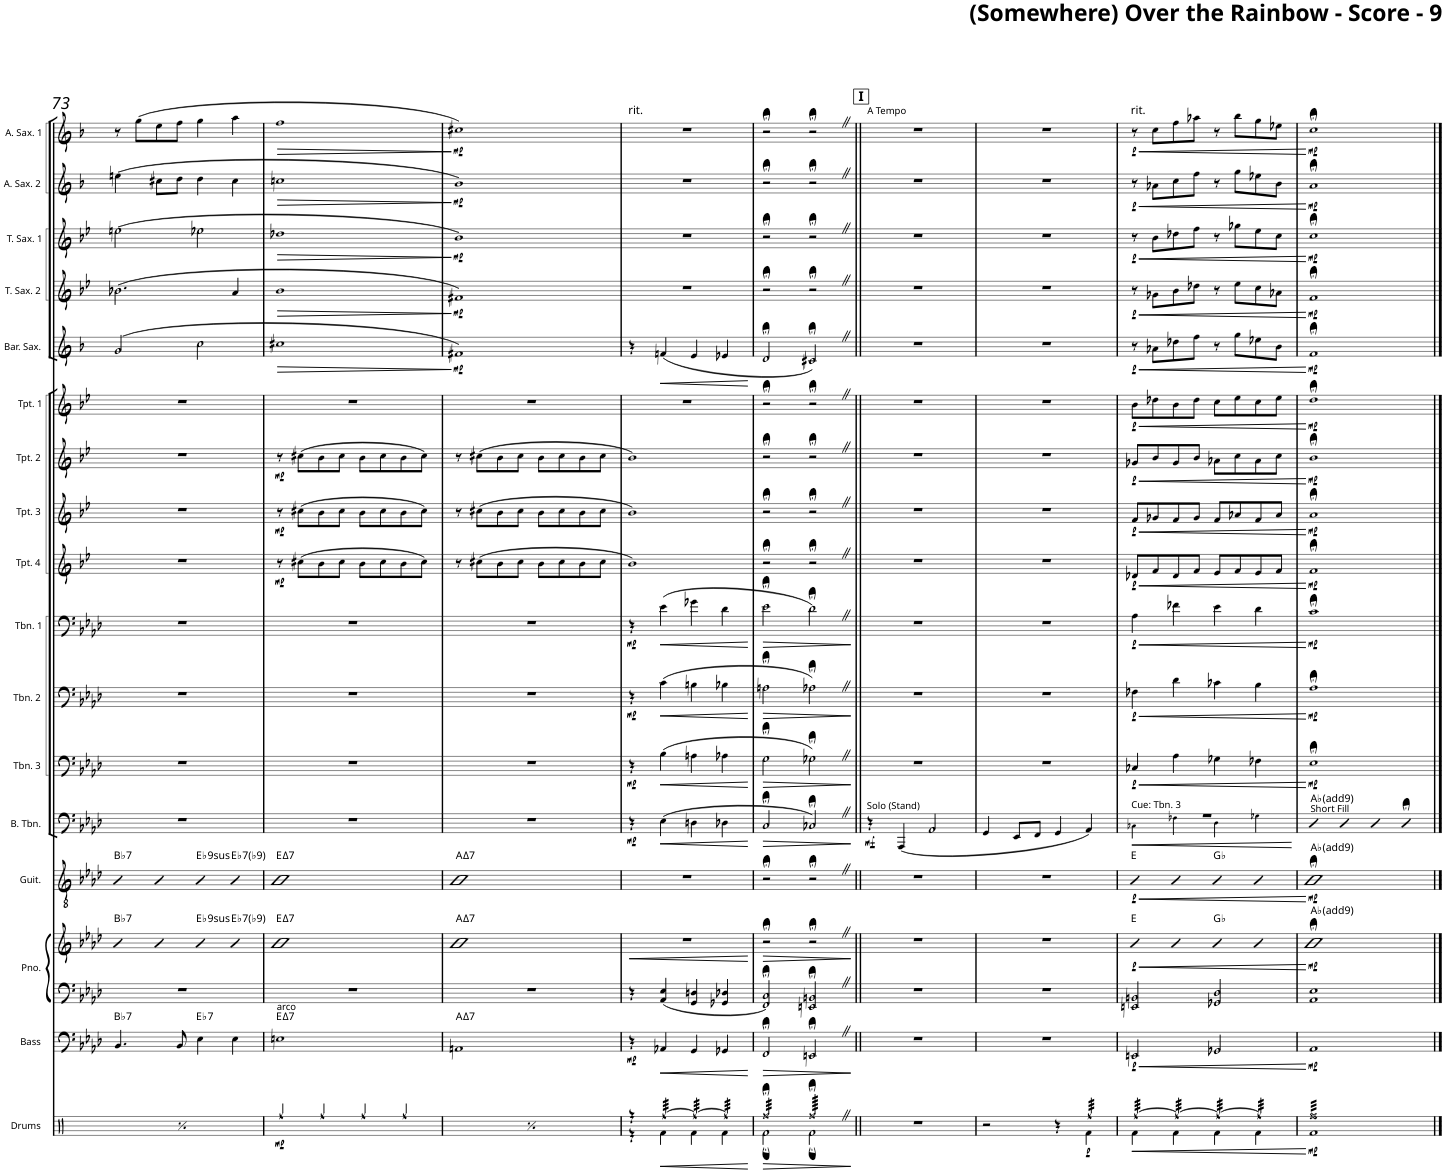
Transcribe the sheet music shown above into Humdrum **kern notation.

**kern	**dynam	**kern	**dynam	**kern	**dynam	**kern	**dynam	**kern	**dynam	**kern	**dynam	**harte	**kern	**kern	**dynam	**harte	**kern	**dynam	**harte	**kern	**dynam	**harte	**kern	**dynam	**kern	**dynam	**kern	**dynam	**kern	**dynam	**kern	**dynam	**kern	**dynam	**kern	**dynam	**kern	**dynam	**kern	**dynam	**kern	**dynam	**kern	**dynam	**kern	**dynam	**kern	**dynam	**kern	**dynam	**kern	**dynam	**kern	**dynam	**kern	**dynam
*part26	*part26	*part25	*part25	*part24	*part24	*part23	*part23	*part22	*part22	*part21	*part21	*part21	*part20	*part20	*part20	*part20	*part19	*part19	*part19	*part18	*part18	*part18	*part17	*part17	*part16	*part16	*part15	*part15	*part14	*part14	*part13	*part13	*part12	*part12	*part11	*part11	*part10	*part10	*part9	*part9	*part8	*part8	*part7	*part7	*part6	*part6	*part5	*part5	*part4	*part4	*part3	*part3	*part2	*part2	*part1	*part1
*staff27	*staff27	*staff26	*staff26	*staff25	*staff25	*staff24	*staff24	*staff23	*staff23	*staff22	*staff22	*	*staff21	*staff20	*staff20/21	*	*staff19	*staff19	*	*staff18	*staff18	*	*staff17	*staff17	*staff16	*staff16	*staff15	*staff15	*staff14	*staff14	*staff13	*staff13	*staff12	*staff12	*staff11	*staff11	*staff10	*staff10	*staff9	*staff9	*staff8	*staff8	*staff7	*staff7	*staff6	*staff6	*staff5	*staff5	*staff4	*staff4	*staff3	*staff3	*staff2	*staff2	*staff1	*staff1
*I"Violoncello	*	*I"Viola	*	*I"Violin 2	*	*I"Violin 1	*	*I"Drums	*	*I"Bass	*	*	*I"Piano	*	*	*	*I"Guitar	*	*	*I"Bass Bone	*	*	*I"Trombone 3	*	*I"Trombone 2	*	*I"Trombone 1	*	*I"Trumpet 4	*	*I"Trumpet 3	*	*I"Trumpet 2	*	*I"Trumpet 1	*	*I"Bari Sax	*	*I"Tenor Sax 2	*	*I"Tenor Sax 1	*	*I"Alto Sax 2	*	*I"Alto Sax 1	*	*I"Bb Bass Clarinet	*	*I"Bb Clarinet	*	*I"Bb Clarinet	*	*I"Flute	*	*I"Flute	*
*I'Vc.	*	*I'Vla.	*	*I'Vln. 2	*	*I'Vln. 1	*	*I'Drums	*	*I'Bass	*	*	*I'Pno.	*	*	*	*I'Guit.	*	*	*	*	*	*I'Tbn. 3	*	*I'Tbn. 2	*	*I'Tbn. 1	*	*I'Tpt. 4	*	*I'Tpt. 3	*	*I'Tpt. 2	*	*I'Tpt. 1	*	*I'Bar. Sax.	*	*I'T. Sax. 2	*	*I'T. Sax. 1	*	*I'A. Sax. 2	*	*I'A. Sax. 1	*	*I'Bb B. Cl.	*	*I'Bb Cl.	*	*I'Bb Cl.	*	*I'Fl.	*	*I'Fl.	*
!!LO:PB:g=z
*clefF4	*	*clefC3	*	*clefG2	*	*clefG2	*	*clefX	*	*clefF4	*	*	*clefF4	*clefG2	*	*	*clefGv2	*	*	*clefF4	*	*	*clefF4	*	*clefF4	*	*clefF4	*	*clefG2	*	*clefG2	*	*clefG2	*	*clefG2	*	*clefG2	*	*clefG2	*	*clefG2	*	*clefG2	*	*clefG2	*	*clefG2	*	*clefG2	*	*clefG2	*	*clefG2	*	*clefG2	*
*	*	*	*	*	*	*	*	*	*	*Trd7c12	*	*	*	*	*	*	*	*	*	*	*	*	*	*	*	*	*	*	*Trd1c2	*	*Trd1c2	*	*Trd1c2	*	*Trd1c2	*	*Trd12c21	*	*Trd8c14	*	*Trd8c14	*	*Trd5c9	*	*Trd5c9	*	*Trd8c14	*	*Trd1c2	*	*Trd1c2	*	*	*	*	*
*k[b-e-a-d-]	*	*k[b-e-a-d-]	*	*k[b-e-a-d-]	*	*k[b-e-a-d-]	*	*k[]	*	*k[b-e-a-d-]	*	*	*k[b-e-a-d-]	*k[b-e-a-d-]	*	*	*k[b-e-a-d-]	*	*	*k[b-e-a-d-]	*	*	*k[b-e-a-d-]	*	*k[b-e-a-d-]	*	*k[b-e-a-d-]	*	*k[b-e-]	*	*k[b-e-]	*	*k[b-e-]	*	*k[b-e-]	*	*k[b-]	*	*k[b-e-]	*	*k[b-e-]	*	*k[b-]	*	*k[b-]	*	*k[b-e-]	*	*k[b-e-]	*	*k[b-e-]	*	*k[b-e-a-d-]	*	*k[b-e-a-d-]	*
*M4/4	*	*M4/4	*	*M4/4	*	*M4/4	*	*M4/4	*	*M4/4	*	*	*M4/4	*M4/4	*	*	*M4/4	*	*	*M4/4	*	*	*M4/4	*	*M4/4	*	*M4/4	*	*M4/4	*	*M4/4	*	*M4/4	*	*M4/4	*	*M4/4	*	*M4/4	*	*M4/4	*	*M4/4	*	*M4/4	*	*M4/4	*	*M4/4	*	*M4/4	*	*M4/4	*	*M4/4	*
=73	=73	=73	=73	=73	=73	=73	=73	=73	=73	=73	=73	=73	=73	=73	=73	=73	=73	=73	=73	=73	=73	=73	=73	=73	=73	=73	=73	=73	=73	=73	=73	=73	=73	=73	=73	=73	=73	=73	=73	=73	=73	=73	=73	=73	=73	=73	=73	=73	=73	=73	=73	=73	=73	=73	=73	=73
*	*	*	*	*^	*	*	*	*^	*	*	*	*	*	*	*	*	*	*	*	*	*	*	*	*	*	*	*	*	*	*	*	*	*	*	*	*	*	*	*	*	*	*	*	*	*	*	*	*	*	*	*	*	*	*	*	*
!	!	!	!	!	!	!	!	!	!	!	!	!	!	!LO:H:kt=7	!	!	!	!LO:H:kt=7	!	!	!LO:H:kt=7	!	!	!	!	!	!	!	!	!	!	!	!	!	!	!	!	!	!	!	!	!	!	!	!	!	!	!	!	!	!	!	!	!	!	!	!	!
(2BB-	.	(2.A-X	.	(4gn	2dn	.	8r	.	8Rgg/L	4.Rf\	.	4.BB-/	.	Bb:7	1r	4b-	.	Bb:7	4b-	.	Bb:7	1r	.	.	1r	.	1r	.	1r	.	1r	.	1r	.	1r	.	1r	.	(2g/	.	(2.b-X\	.	(2een\	.	(4een\	.	8r	.	(2c	.	(2.B-X	.	(2en	.	(4gn	.	8r	.
.	.	.	.	.	.	.	(8b-	.	8Rgg/	.	.	.	.	.	.	.	.	.	.	.	.	.	.	.	.	.	.	.	.	.	.	.	.	.	.	.	.	.	.	.	.	.	.	.	.	.	(8gg\L	.	.	.	.	.	.	.	.	.	(8b-	.
.	.	.	.	8en/L	.	.	8g/L	.	8Rgg/	.	.	.	.	.	.	4b-	.	.	4b-	.	.	.	.	.	.	.	.	.	.	.	.	.	.	.	.	.	.	.	.	.	.	.	.	.	8cc#X\L	.	8ee\	.	.	.	.	.	.	.	8en/L	.	8g/L	.
.	.	.	.	8f/J	.	.	8a-/J	.	8Rgg/J	8Rf\	.	8BB-/	.	.	.	.	.	.	.	.	.	.	.	.	.	.	.	.	.	.	.	.	.	.	.	.	.	.	.	.	.	.	.	.	8dd\J	.	8ff\J	.	.	.	.	.	.	.	8f/J	.	8a-/J	.
!	!	!	!	!	!	!	!	!	!	!	!	!	!	!LO:H:kt=7	!	!	!	!LO:H:kt=9sus	!	!	!LO:H:kt=9sus	!	!	!	!	!	!	!	!	!	!	!	!	!	!	!	!	!	!	!	!	!	!	!	!	!	!	!	!	!	!	!	!	!	!	!	!	!
2E-	.	.	.	4f	2d-X	.	4b-	.	8Rgg/L	4.Rf\	.	4E-\	.	Eb:7	.	4b-	.	Eb:sus4(7,9)	4b-	.	Eb:sus4(7,9)	.	.	.	.	.	.	.	.	.	.	.	.	.	.	.	.	.	2cc\	.	.	.	2ee-X\	.	4dd\	.	4gg\	.	2f	.	.	.	2e-X	.	4f	.	4b-	.
.	.	.	.	.	.	.	.	.	8Rgg/	.	.	.	.	.	.	.	.	.	.	.	.	.	.	.	.	.	.	.	.	.	.	.	.	.	.	.	.	.	.	.	.	.	.	.	.	.	.	.	.	.	.	.	.	.	.	.	.	.
!	!	!	!	!	!	!	!	!	!	!	!	!	!	!	!	!	!	!LO:H:kt=7	!	!	!LO:H:kt=7	!	!	!	!	!	!	!	!	!	!	!	!	!	!	!	!	!	!	!	!	!	!	!	!	!	!	!	!	!	!	!	!	!	!	!	!	!
.	.	4G	.	4e	.	.	4cc	.	8Rgg/	.	.	4E-\	.	.	.	4b-	.	Eb:7(b9)	4b-	.	Eb:7(b9)	.	.	.	.	.	.	.	.	.	.	.	.	.	.	.	.	.	.	.	4a/	.	.	.	4cc#\	.	4aa\	.	.	.	4A	.	.	.	4e	.	4cc	.
.	.	.	.	.	.	.	.	.	8Rgg/J	8Rf\	.	.	.	.	.	.	.	.	.	.	.	.	.	.	.	.	.	.	.	.	.	.	.	.	.	.	.	.	.	.	.	.	.	.	.	.	.	.	.	.	.	.	.	.	.	.	.	.
*	*	*	*	*v	*v	*	*	*	*	*	*	*	*	*	*	*	*	*	*	*	*	*	*	*	*	*	*	*	*	*	*	*	*	*	*	*	*	*	*	*	*	*	*	*	*	*	*	*	*	*	*	*	*	*	*	*	*	*
=74	=74	=74	=74	=74	=74	=74	=74	=74	=74	=74	=74	=74	=74	=74	=74	=74	=74	=74	=74	=74	=74	=74	=74	=74	=74	=74	=74	=74	=74	=74	=74	=74	=74	=74	=74	=74	=74	=74	=74	=74	=74	=74	=74	=74	=74	=74	=74	=74	=74	=74	=74	=74	=74	=74	=74	=74	=74
!	!	!	!	!	!	!	!	!	!	!	!LO:TX:a:t=arco	!	!	!	!	!	!	!	!	!	!	!	!	!	!	!	!	!	!	!	!	!	!	!	!	!	!	!	!	!	!	!	!	!	!	!	!	!	!	!	!	!	!	!	!	!	!
!	!LO:HP:b	!	!LO:HP:b	!	!LO:HP:b	!	!LO:HP:b	!	!	!LO:DY:b	!	!	!LO:H:kt=7	!	!	!	!LO:H:kt=7	!	!	!LO:H:kt=7	!	!	!	!	!	!	!	!	!	!	!LO:DY:b	!	!LO:DY:b	!	!LO:DY:b	!	!	!	!LO:HP:b	!	!LO:HP:b	!	!LO:HP:b	!	!LO:HP:b	!	!LO:HP:b	!	!LO:HP:b	!	!LO:HP:b	!	!LO:HP:b	!	!LO:HP:b	!	!LO:HP:b
*	*	*	*	*	*	*	*	*v	*v	*	*	*	*	*	*	*	*	*	*	*	*	*	*	*	*	*	*	*	*	*	*	*	*	*	*	*	*	*	*	*	*	*	*	*	*	*	*	*	*	*	*	*	*	*	*	*	*
1En	>	1A-	>	1c-X 1e-X	>	1a-	>	4Rff/	mp	1En	.	E:maj7	1r	1b-	.	E:maj7	1b-	.	E:maj7	1r	.	.	1r	.	1r	.	1r	.	8r	mp	8r	mp	8r	mp	1r	.	1cc#X	>	1b-	>	1dd-X	>	1ccn	>	1ff	>	1f#X	>	1B-	>	1d-X	>	1e-X	>	1a-	>
.	.	.	.	.	.	.	.	.	.	.	.	.	.	.	.	.	.	.	.	.	.	.	.	.	.	.	.	.	(8cc#X\L	.	(8cc#X\L	.	(8cc#X\L	.	.	.	.	.	.	.	.	.	.	.	.	.	.	.	.	.	.	.	.	.	.	.
.	.	.	.	.	.	.	.	4Rff/	.	.	.	.	.	.	.	.	.	.	.	.	.	.	.	.	.	.	.	.	8b-\	.	8b-\	.	8b-\	.	.	.	.	.	.	.	.	.	.	.	.	.	.	.	.	.	.	.	.	.	.	.
.	.	.	.	.	.	.	.	.	.	.	.	.	.	.	.	.	.	.	.	.	.	.	.	.	.	.	.	.	8cc#\J	.	8cc#\J	.	8cc#\J	.	.	.	.	.	.	.	.	.	.	.	.	.	.	.	.	.	.	.	.	.	.	.
.	.	.	.	.	.	.	.	4Rff/	.	.	.	.	.	.	.	.	.	.	.	.	.	.	.	.	.	.	.	.	8b-\L	.	8b-\L	.	8b-\L	.	.	.	.	.	.	.	.	.	.	.	.	.	.	.	.	.	.	.	.	.	.	.
.	.	.	.	.	.	.	.	.	.	.	.	.	.	.	.	.	.	.	.	.	.	.	.	.	.	.	.	.	8cc#\	.	8cc#\	.	8cc#\	.	.	.	.	.	.	.	.	.	.	.	.	.	.	.	.	.	.	.	.	.	.	.
.	.	.	.	.	.	.	.	4Rff/	.	.	.	.	.	.	.	.	.	.	.	.	.	.	.	.	.	.	.	.	8b-\	.	8b-\	.	8b-\	.	.	.	.	.	.	.	.	.	.	.	.	.	.	.	.	.	.	.	.	.	.	.
.	.	.	.	.	.	.	.	.	.	.	.	.	.	.	.	.	.	.	.	.	.	.	.	.	.	.	.	.	8cc#\J)	.	8cc#\J)	.	8cc#\J)	.	.	.	.	.	.	.	.	.	.	.	.	.	.	.	.	.	.	.	.	.	.	.
.	]	.	]	.	]	.	]	.	.	.	.	.	.	.	.	.	.	.	.	.	.	.	.	.	.	.	.	.	.	.	.	.	.	.	.	.	.	]	.	]	.	]	.	]	.	]	.	]	.	]	.	]	.	]	.	]
=75	=75	=75	=75	=75	=75	=75	=75	=75	=75	=75	=75	=75	=75	=75	=75	=75	=75	=75	=75	=75	=75	=75	=75	=75	=75	=75	=75	=75	=75	=75	=75	=75	=75	=75	=75	=75	=75	=75	=75	=75	=75	=75	=75	=75	=75	=75	=75	=75	=75	=75	=75	=75	=75	=75	=75	=75
!	!LO:DY:b	!	!LO:DY:b	!	!LO:DY:b	!	!LO:DY:b	!	!LO:DY:b	!	!	!LO:H:kt=7	!	!	!	!LO:H:kt=7	!	!	!LO:H:kt=7	!	!	!	!	!	!	!	!	!	!	!	!	!	!	!	!	!	!	!LO:DY:b	!	!LO:DY:b	!	!LO:DY:b	!	!LO:DY:b	!	!LO:DY:b	!	!LO:DY:b	!	!LO:DY:b	!	!LO:DY:b	!	!LO:DY:b	!	!LO:DY:b
1AAn)	mp	1En)	mp	1A- 1d-)	mp	1en)	mp	4Rff/	mp	1AAn	.	A:maj7	1r	1b-	.	A:maj7	1b-	.	A:maj7	1r	.	.	1r	.	1r	.	1r	.	8r	.	8r	.	8r	.	1r	.	1f#X)	mp	1f#X)	mp	1b-)	mp	1b-)	mp	1cc#X)	mp	1Bn)	mp	1F#X)	mp	1B-)	mp	1d-)	mp	1en)	mp
.	.	.	.	.	.	.	.	.	.	.	.	.	.	.	.	.	.	.	.	.	.	.	.	.	.	.	.	.	(8cc#X\L	.	(8cc#X\L	.	(8cc#X\L	.	.	.	.	.	.	.	.	.	.	.	.	.	.	.	.	.	.	.	.	.	.	.
.	.	.	.	.	.	.	.	4Rff/	.	.	.	.	.	.	.	.	.	.	.	.	.	.	.	.	.	.	.	.	8b-\	.	8b-\	.	8b-\	.	.	.	.	.	.	.	.	.	.	.	.	.	.	.	.	.	.	.	.	.	.	.
.	.	.	.	.	.	.	.	.	.	.	.	.	.	.	.	.	.	.	.	.	.	.	.	.	.	.	.	.	8cc#\J	.	8cc#\J	.	8cc#\J	.	.	.	.	.	.	.	.	.	.	.	.	.	.	.	.	.	.	.	.	.	.	.
.	.	.	.	.	.	.	.	4Rff/	.	.	.	.	.	.	.	.	.	.	.	.	.	.	.	.	.	.	.	.	8b-\L	.	8b-\L	.	8b-\L	.	.	.	.	.	.	.	.	.	.	.	.	.	.	.	.	.	.	.	.	.	.	.
.	.	.	.	.	.	.	.	.	.	.	.	.	.	.	.	.	.	.	.	.	.	.	.	.	.	.	.	.	8cc#\	.	8cc#\	.	8cc#\	.	.	.	.	.	.	.	.	.	.	.	.	.	.	.	.	.	.	.	.	.	.	.
.	.	.	.	.	.	.	.	4Rff/	.	.	.	.	.	.	.	.	.	.	.	.	.	.	.	.	.	.	.	.	8b-\	.	8b-\	.	8b-\	.	.	.	.	.	.	.	.	.	.	.	.	.	.	.	.	.	.	.	.	.	.	.
.	.	.	.	.	.	.	.	.	.	.	.	.	.	.	.	.	.	.	.	.	.	.	.	.	.	.	.	.	8cc#\J	.	8cc#\J	.	8cc#\J	.	.	.	.	.	.	.	.	.	.	.	.	.	.	.	.	.	.	.	.	.	.	.
=76	=76	=76	=76	=76	=76	=76	=76	=76	=76	=76	=76	=76	=76	=76	=76	=76	=76	=76	=76	=76	=76	=76	=76	=76	=76	=76	=76	=76	=76	=76	=76	=76	=76	=76	=76	=76	=76	=76	=76	=76	=76	=76	=76	=76	=76	=76	=76	=76	=76	=76	=76	=76	=76	=76	=76	=76
*	*	*	*	*	*	*	*	*^	*	*	*	*	*	*	*	*	*	*	*	*	*	*	*	*	*	*	*	*	*	*	*	*	*	*	*	*	*	*	*	*	*	*	*	*	*	*	*	*	*	*	*	*	*	*	*	*
!	!	!	!	!	!	!	!	!	!	!	!	!	!	!	!	!	!	!	!	!	!	!	!	!	!	!	!	!	!	!	!	!	!	!	!	!	!	!	!	!	!	!	!	!	!	!	!	!	!	!	!	!	!	!	!	!LO:TX:a:t=rit.	!
!	!	!	!	!	!	!	!	!	!	!	!	!LO:DY:b	!	!	!	!	!	!	!	!	!	!LO:DY:b	!	!	!LO:DY:b	!	!LO:DY:b	!	!LO:DY:b	!	!	!	!	!	!	!	!	!	!	!	!	!	!	!	!	!	!	!	!	!	!	!	!	!	!	!	!
4r	.	1r	.	1r	.	1r	.	4r	4r	.	4r	mp	.	4r	1r	.	.	1r	.	.	4r	mp	.	4r	mp	4r	mp	4r	mp	1b-)	.	1b-)	.	1b-)	.	1r	.	4r	.	1r	.	1r	.	1r	.	1r	.	4r	.	1r	.	1r	.	1r	.	1r	.
!	!LO:HP:b	!	!	!	!	!	!	!	!	!LO:HP:b	!	!LO:HP:b	!	!	!	!	!	!	!	!	!	!LO:HP:b	!	!	!LO:HP:b	!	!LO:HP:b	!	!LO:HP:b	!	!	!	!	!	!	!	!	!	!LO:HP:b	!	!	!	!	!	!	!	!	!	!LO:HP:b	!	!	!	!	!	!	!	!
*	*	*	*	*	*	*	*	*tremolo	*	*	*	*	*	*	*	*	*	*	*	*	*	*	*	*	*	*	*	*	*	*	*	*	*	*	*	*	*	*	*	*	*	*	*	*	*	*	*	*	*	*	*	*	*	*	*	*	*
(4AA-X	<	.	.	.	.	.	.	[32Rff/LLL	4Rf\	<	4AA-X/	<	.	4AA-/ 4E-/	.	.	.	.	.	.	(4E-\	<	.	(4B-\	<	(4c\	<	(4e-\	<	.	.	.	.	.	.	.	.	(4fn/	<	.	.	.	.	.	.	.	.	(4B-X	<	.	.	.	.	.	.	.	.
.	.	.	.	.	.	.	.	32Rff/	.	.	.	.	.	.	.	.	.	.	.	.	.	.	.	.	.	.	.	.	.	.	.	.	.	.	.	.	.	.	.	.	.	.	.	.	.	.	.	.	.	.	.	.	.	.	.	.	.
.	.	.	.	.	.	.	.	32Rff/	.	.	.	.	.	.	.	.	.	.	.	.	.	.	.	.	.	.	.	.	.	.	.	.	.	.	.	.	.	.	.	.	.	.	.	.	.	.	.	.	.	.	.	.	.	.	.	.	.
.	.	.	.	.	.	.	.	32Rff/	.	.	.	.	.	.	.	.	.	.	.	.	.	.	.	.	.	.	.	.	.	.	.	.	.	.	.	.	.	.	.	.	.	.	.	.	.	.	.	.	.	.	.	.	.	.	.	.	.
.	.	.	.	.	.	.	.	32Rff/	.	.	.	.	.	.	.	.	.	.	.	.	.	.	.	.	.	.	.	.	.	.	.	.	.	.	.	.	.	.	.	.	.	.	.	.	.	.	.	.	.	.	.	.	.	.	.	.	.
.	.	.	.	.	.	.	.	32Rff/	.	.	.	.	.	.	.	.	.	.	.	.	.	.	.	.	.	.	.	.	.	.	.	.	.	.	.	.	.	.	.	.	.	.	.	.	.	.	.	.	.	.	.	.	.	.	.	.	.
.	.	.	.	.	.	.	.	32Rff/	.	.	.	.	.	.	.	.	.	.	.	.	.	.	.	.	.	.	.	.	.	.	.	.	.	.	.	.	.	.	.	.	.	.	.	.	.	.	.	.	.	.	.	.	.	.	.	.	.
.	.	.	.	.	.	.	.	32Rff/JJJ	.	.	.	.	.	.	.	.	.	.	.	.	.	.	.	.	.	.	.	.	.	.	.	.	.	.	.	.	.	.	.	.	.	.	.	.	.	.	.	.	.	.	.	.	.	.	.	.	.
4GG	.	.	.	.	.	.	.	32Rff/LLL	4Rf\	.	4GG/	.	.	4GG/ 4Dn/	.	.	.	.	.	.	4Dn\	.	.	4An\	.	4Bn\	.	4g-X\	.	.	.	.	.	.	.	.	.	4e/	.	.	.	.	.	.	.	.	.	4A	.	.	.	.	.	.	.	.	.
.	.	.	.	.	.	.	.	32Rff/	.	.	.	.	.	.	.	.	.	.	.	.	.	.	.	.	.	.	.	.	.	.	.	.	.	.	.	.	.	.	.	.	.	.	.	.	.	.	.	.	.	.	.	.	.	.	.	.	.
.	.	.	.	.	.	.	.	32Rff/	.	.	.	.	.	.	.	.	.	.	.	.	.	.	.	.	.	.	.	.	.	.	.	.	.	.	.	.	.	.	.	.	.	.	.	.	.	.	.	.	.	.	.	.	.	.	.	.	.
.	.	.	.	.	.	.	.	32Rff/	.	.	.	.	.	.	.	.	.	.	.	.	.	.	.	.	.	.	.	.	.	.	.	.	.	.	.	.	.	.	.	.	.	.	.	.	.	.	.	.	.	.	.	.	.	.	.	.	.
.	.	.	.	.	.	.	.	32Rff/	.	.	.	.	.	.	.	.	.	.	.	.	.	.	.	.	.	.	.	.	.	.	.	.	.	.	.	.	.	.	.	.	.	.	.	.	.	.	.	.	.	.	.	.	.	.	.	.	.
.	.	.	.	.	.	.	.	32Rff/	.	.	.	.	.	.	.	.	.	.	.	.	.	.	.	.	.	.	.	.	.	.	.	.	.	.	.	.	.	.	.	.	.	.	.	.	.	.	.	.	.	.	.	.	.	.	.	.	.
.	.	.	.	.	.	.	.	32Rff/	.	.	.	.	.	.	.	.	.	.	.	.	.	.	.	.	.	.	.	.	.	.	.	.	.	.	.	.	.	.	.	.	.	.	.	.	.	.	.	.	.	.	.	.	.	.	.	.	.
.	.	.	.	.	.	.	.	32Rff/JJJ	.	.	.	.	.	.	.	.	.	.	.	.	.	.	.	.	.	.	.	.	.	.	.	.	.	.	.	.	.	.	.	.	.	.	.	.	.	.	.	.	.	.	.	.	.	.	.	.	.
4GG-X	.	.	.	.	.	.	.	32Rff/]LLL	4Rf\	.	4GG-X/	.	.	4GG-X/ 4D-X/	.	.	.	.	.	.	4D-X\	.	.	4A-X\	.	4B-X\	.	4d-\	.	.	.	.	.	.	.	.	.	4e-X/	.	.	.	.	.	.	.	.	.	4A-X	.	.	.	.	.	.	.	.	.
.	.	.	.	.	.	.	.	32Rff/	.	.	.	.	.	.	.	.	.	.	.	.	.	.	.	.	.	.	.	.	.	.	.	.	.	.	.	.	.	.	.	.	.	.	.	.	.	.	.	.	.	.	.	.	.	.	.	.	.
.	.	.	.	.	.	.	.	32Rff/	.	.	.	.	.	.	.	.	.	.	.	.	.	.	.	.	.	.	.	.	.	.	.	.	.	.	.	.	.	.	.	.	.	.	.	.	.	.	.	.	.	.	.	.	.	.	.	.	.
.	.	.	.	.	.	.	.	32Rff/	.	.	.	.	.	.	.	.	.	.	.	.	.	.	.	.	.	.	.	.	.	.	.	.	.	.	.	.	.	.	.	.	.	.	.	.	.	.	.	.	.	.	.	.	.	.	.	.	.
.	.	.	.	.	.	.	.	32Rff/	.	.	.	.	.	.	.	.	.	.	.	.	.	.	.	.	.	.	.	.	.	.	.	.	.	.	.	.	.	.	.	.	.	.	.	.	.	.	.	.	.	.	.	.	.	.	.	.	.
.	.	.	.	.	.	.	.	32Rff/	.	.	.	.	.	.	.	.	.	.	.	.	.	.	.	.	.	.	.	.	.	.	.	.	.	.	.	.	.	.	.	.	.	.	.	.	.	.	.	.	.	.	.	.	.	.	.	.	.
.	.	.	.	.	.	.	.	32Rff/	.	.	.	.	.	.	.	.	.	.	.	.	.	.	.	.	.	.	.	.	.	.	.	.	.	.	.	.	.	.	.	.	.	.	.	.	.	.	.	.	.	.	.	.	.	.	.	.	.
.	.	.	.	.	.	.	.	32Rff/JJJ	.	.	.	.	.	.	.	.	.	.	.	.	.	.	.	.	.	.	.	.	.	.	.	.	.	.	.	.	.	.	.	.	.	.	.	.	.	.	.	.	.	.	.	.	.	.	.	.	.
*	*	*	*	*	*	*	*	*v	*v	*	*	*	*	*	*	*	*	*	*	*	*	*	*	*	*	*	*	*	*	*	*	*	*	*	*	*	*	*	*	*	*	*	*	*	*	*	*	*	*	*	*	*	*	*	*	*	*
.	[	.	.	.	.	.	.	.	[	.	[	.	.	.	.	.	.	.	.	.	[	.	.	[	.	[	.	[	.	.	.	.	.	.	.	.	.	[	.	.	.	.	.	.	.	.	.	[	.	.	.	.	.	.	.	.
=77	=77	=77	=77	=77	=77	=77	=77	=77	=77	=77	=77	=77	=77	=77	=77	=77	=77	=77	=77	=77	=77	=77	=77	=77	=77	=77	=77	=77	=77	=77	=77	=77	=77	=77	=77	=77	=77	=77	=77	=77	=77	=77	=77	=77	=77	=77	=77	=77	=77	=77	=77	=77	=77	=77	=77	=77
!	!	!	!	!	!	!	!	!	!LO:HP:b	!	!LO:HP:b	!	!	!	!	!	!	!	!	!	!LO:HP:b	!	!	!LO:HP:b	!	!LO:HP:b	!	!LO:HP:b	!	!	!	!	!	!	!	!	!	!	!	!	!	!	!	!	!	!	!	!	!	!	!	!	!	!	!	!
*	*	*	*	*	*	*	*	*^	*	*	*	*	*	*	*	*	*	*	*	*	*	*	*	*	*	*	*	*	*	*	*	*	*	*	*	*	*	*	*	*	*	*	*	*	*	*	*	*	*	*	*	*	*	*	*	*
2FF;<	.	2r;<	.	2r;<	.	2r;<	.	32Rff;</LLL	2Rf;\	>	2FF;</	>	.	2FF/;< 2C/;<	2r;<	.	.	2r;<	.	.	2C;</	>	.	2G;<\	>	2An;<\	>	2e-;<\	>	2r;<	.	2r;<	.	2r;<	.	2r;<	.	2d;</	.	2r;<	.	2r;<	.	2r;<	.	2r;<	.	2G;<	.	2r;<	.	2r;<	.	2r;<	.	2r;<	.
.	.	.	.	.	.	.	.	32Rff;</	.	.	.	.	.	.	.	.	.	.	.	.	.	.	.	.	.	.	.	.	.	.	.	.	.	.	.	.	.	.	.	.	.	.	.	.	.	.	.	.	.	.	.	.	.	.	.	.	.
.	.	.	.	.	.	.	.	32Rff;</	.	.	.	.	.	.	.	.	.	.	.	.	.	.	.	.	.	.	.	.	.	.	.	.	.	.	.	.	.	.	.	.	.	.	.	.	.	.	.	.	.	.	.	.	.	.	.	.	.
.	.	.	.	.	.	.	.	32Rff;</	.	.	.	.	.	.	.	.	.	.	.	.	.	.	.	.	.	.	.	.	.	.	.	.	.	.	.	.	.	.	.	.	.	.	.	.	.	.	.	.	.	.	.	.	.	.	.	.	.
.	.	.	.	.	.	.	.	32Rff;</	.	.	.	.	.	.	.	.	.	.	.	.	.	.	.	.	.	.	.	.	.	.	.	.	.	.	.	.	.	.	.	.	.	.	.	.	.	.	.	.	.	.	.	.	.	.	.	.	.
.	.	.	.	.	.	.	.	32Rff;</	.	.	.	.	.	.	.	.	.	.	.	.	.	.	.	.	.	.	.	.	.	.	.	.	.	.	.	.	.	.	.	.	.	.	.	.	.	.	.	.	.	.	.	.	.	.	.	.	.
.	.	.	.	.	.	.	.	32Rff;</	.	.	.	.	.	.	.	.	.	.	.	.	.	.	.	.	.	.	.	.	.	.	.	.	.	.	.	.	.	.	.	.	.	.	.	.	.	.	.	.	.	.	.	.	.	.	.	.	.
.	.	.	.	.	.	.	.	32Rff;</	.	.	.	.	.	.	.	.	.	.	.	.	.	.	.	.	.	.	.	.	.	.	.	.	.	.	.	.	.	.	.	.	.	.	.	.	.	.	.	.	.	.	.	.	.	.	.	.	.
.	.	.	.	.	.	.	.	32Rff;</	.	.	.	.	.	.	.	.	.	.	.	.	.	.	.	.	.	.	.	.	.	.	.	.	.	.	.	.	.	.	.	.	.	.	.	.	.	.	.	.	.	.	.	.	.	.	.	.	.
.	.	.	.	.	.	.	.	32Rff;</	.	.	.	.	.	.	.	.	.	.	.	.	.	.	.	.	.	.	.	.	.	.	.	.	.	.	.	.	.	.	.	.	.	.	.	.	.	.	.	.	.	.	.	.	.	.	.	.	.
.	.	.	.	.	.	.	.	32Rff;</	.	.	.	.	.	.	.	.	.	.	.	.	.	.	.	.	.	.	.	.	.	.	.	.	.	.	.	.	.	.	.	.	.	.	.	.	.	.	.	.	.	.	.	.	.	.	.	.	.
.	.	.	.	.	.	.	.	32Rff;</	.	.	.	.	.	.	.	.	.	.	.	.	.	.	.	.	.	.	.	.	.	.	.	.	.	.	.	.	.	.	.	.	.	.	.	.	.	.	.	.	.	.	.	.	.	.	.	.	.
.	.	.	.	.	.	.	.	32Rff;</	.	.	.	.	.	.	.	.	.	.	.	.	.	.	.	.	.	.	.	.	.	.	.	.	.	.	.	.	.	.	.	.	.	.	.	.	.	.	.	.	.	.	.	.	.	.	.	.	.
.	.	.	.	.	.	.	.	32Rff;</	.	.	.	.	.	.	.	.	.	.	.	.	.	.	.	.	.	.	.	.	.	.	.	.	.	.	.	.	.	.	.	.	.	.	.	.	.	.	.	.	.	.	.	.	.	.	.	.	.
.	.	.	.	.	.	.	.	32Rff;</	.	.	.	.	.	.	.	.	.	.	.	.	.	.	.	.	.	.	.	.	.	.	.	.	.	.	.	.	.	.	.	.	.	.	.	.	.	.	.	.	.	.	.	.	.	.	.	.	.
.	.	.	.	.	.	.	.	32Rff;</JJJ	.	.	.	.	.	.	.	.	.	.	.	.	.	.	.	.	.	.	.	.	.	.	.	.	.	.	.	.	.	.	.	.	.	.	.	.	.	.	.	.	.	.	.	.	.	.	.	.	.
2EEn;<Z)	.	2r;<	.	2r;<	.	2r;<	.	64Rff;<Z/LLLL	2Rf;\	.	2EEn;<Z/	.	.	2EEn/;<Z 2BBn/;<Z	2r;<	.	.	2r;<	.	.	2C-X;<Z/)	.	.	2G-X;<Z\)	.	2A-X;<Z\)	.	2d-;<Z\)	.	2r;<	.	2r;<	.	2r;<	.	2r;<	.	2c#X;<Z/)	.	2r;<	.	2r;<	.	2r;<	.	2r;<	.	2F#X;<Z)	.	2r;<	.	2r;<	.	2r;<	.	2r;<	.
.	.	.	.	.	.	.	.	64Rff;<Z/	.	.	.	.	.	.	.	.	.	.	.	.	.	.	.	.	.	.	.	.	.	.	.	.	.	.	.	.	.	.	.	.	.	.	.	.	.	.	.	.	.	.	.	.	.	.	.	.	.
.	.	.	.	.	.	.	.	64Rff;<Z/	.	.	.	.	.	.	.	.	.	.	.	.	.	.	.	.	.	.	.	.	.	.	.	.	.	.	.	.	.	.	.	.	.	.	.	.	.	.	.	.	.	.	.	.	.	.	.	.	.
.	.	.	.	.	.	.	.	64Rff;<Z/	.	.	.	.	.	.	.	.	.	.	.	.	.	.	.	.	.	.	.	.	.	.	.	.	.	.	.	.	.	.	.	.	.	.	.	.	.	.	.	.	.	.	.	.	.	.	.	.	.
.	.	.	.	.	.	.	.	64Rff;<Z/	.	.	.	.	.	.	.	.	.	.	.	.	.	.	.	.	.	.	.	.	.	.	.	.	.	.	.	.	.	.	.	.	.	.	.	.	.	.	.	.	.	.	.	.	.	.	.	.	.
.	.	.	.	.	.	.	.	64Rff;<Z/	.	.	.	.	.	.	.	.	.	.	.	.	.	.	.	.	.	.	.	.	.	.	.	.	.	.	.	.	.	.	.	.	.	.	.	.	.	.	.	.	.	.	.	.	.	.	.	.	.
.	.	.	.	.	.	.	.	64Rff;<Z/	.	.	.	.	.	.	.	.	.	.	.	.	.	.	.	.	.	.	.	.	.	.	.	.	.	.	.	.	.	.	.	.	.	.	.	.	.	.	.	.	.	.	.	.	.	.	.	.	.
.	.	.	.	.	.	.	.	64Rff;<Z/	.	.	.	.	.	.	.	.	.	.	.	.	.	.	.	.	.	.	.	.	.	.	.	.	.	.	.	.	.	.	.	.	.	.	.	.	.	.	.	.	.	.	.	.	.	.	.	.	.
.	.	.	.	.	.	.	.	64Rff;<Z/	.	.	.	.	.	.	.	.	.	.	.	.	.	.	.	.	.	.	.	.	.	.	.	.	.	.	.	.	.	.	.	.	.	.	.	.	.	.	.	.	.	.	.	.	.	.	.	.	.
.	.	.	.	.	.	.	.	64Rff;<Z/	.	.	.	.	.	.	.	.	.	.	.	.	.	.	.	.	.	.	.	.	.	.	.	.	.	.	.	.	.	.	.	.	.	.	.	.	.	.	.	.	.	.	.	.	.	.	.	.	.
.	.	.	.	.	.	.	.	64Rff;<Z/	.	.	.	.	.	.	.	.	.	.	.	.	.	.	.	.	.	.	.	.	.	.	.	.	.	.	.	.	.	.	.	.	.	.	.	.	.	.	.	.	.	.	.	.	.	.	.	.	.
.	.	.	.	.	.	.	.	64Rff;<Z/	.	.	.	.	.	.	.	.	.	.	.	.	.	.	.	.	.	.	.	.	.	.	.	.	.	.	.	.	.	.	.	.	.	.	.	.	.	.	.	.	.	.	.	.	.	.	.	.	.
.	.	.	.	.	.	.	.	64Rff;<Z/	.	.	.	.	.	.	.	.	.	.	.	.	.	.	.	.	.	.	.	.	.	.	.	.	.	.	.	.	.	.	.	.	.	.	.	.	.	.	.	.	.	.	.	.	.	.	.	.	.
.	.	.	.	.	.	.	.	64Rff;<Z/	.	.	.	.	.	.	.	.	.	.	.	.	.	.	.	.	.	.	.	.	.	.	.	.	.	.	.	.	.	.	.	.	.	.	.	.	.	.	.	.	.	.	.	.	.	.	.	.	.
.	.	.	.	.	.	.	.	64Rff;<Z/	.	.	.	.	.	.	.	.	.	.	.	.	.	.	.	.	.	.	.	.	.	.	.	.	.	.	.	.	.	.	.	.	.	.	.	.	.	.	.	.	.	.	.	.	.	.	.	.	.
.	.	.	.	.	.	.	.	64Rff;<Z/	.	.	.	.	.	.	.	.	.	.	.	.	.	.	.	.	.	.	.	.	.	.	.	.	.	.	.	.	.	.	.	.	.	.	.	.	.	.	.	.	.	.	.	.	.	.	.	.	.
.	.	.	.	.	.	.	.	64Rff;<Z/	.	.	.	.	.	.	.	.	.	.	.	.	.	.	.	.	.	.	.	.	.	.	.	.	.	.	.	.	.	.	.	.	.	.	.	.	.	.	.	.	.	.	.	.	.	.	.	.	.
.	.	.	.	.	.	.	.	64Rff;<Z/	.	.	.	.	.	.	.	.	.	.	.	.	.	.	.	.	.	.	.	.	.	.	.	.	.	.	.	.	.	.	.	.	.	.	.	.	.	.	.	.	.	.	.	.	.	.	.	.	.
.	.	.	.	.	.	.	.	64Rff;<Z/	.	.	.	.	.	.	.	.	.	.	.	.	.	.	.	.	.	.	.	.	.	.	.	.	.	.	.	.	.	.	.	.	.	.	.	.	.	.	.	.	.	.	.	.	.	.	.	.	.
.	.	.	.	.	.	.	.	64Rff;<Z/	.	.	.	.	.	.	.	.	.	.	.	.	.	.	.	.	.	.	.	.	.	.	.	.	.	.	.	.	.	.	.	.	.	.	.	.	.	.	.	.	.	.	.	.	.	.	.	.	.
.	.	.	.	.	.	.	.	64Rff;<Z/	.	.	.	.	.	.	.	.	.	.	.	.	.	.	.	.	.	.	.	.	.	.	.	.	.	.	.	.	.	.	.	.	.	.	.	.	.	.	.	.	.	.	.	.	.	.	.	.	.
.	.	.	.	.	.	.	.	64Rff;<Z/	.	.	.	.	.	.	.	.	.	.	.	.	.	.	.	.	.	.	.	.	.	.	.	.	.	.	.	.	.	.	.	.	.	.	.	.	.	.	.	.	.	.	.	.	.	.	.	.	.
.	.	.	.	.	.	.	.	64Rff;<Z/	.	.	.	.	.	.	.	.	.	.	.	.	.	.	.	.	.	.	.	.	.	.	.	.	.	.	.	.	.	.	.	.	.	.	.	.	.	.	.	.	.	.	.	.	.	.	.	.	.
.	.	.	.	.	.	.	.	64Rff;<Z/	.	.	.	.	.	.	.	.	.	.	.	.	.	.	.	.	.	.	.	.	.	.	.	.	.	.	.	.	.	.	.	.	.	.	.	.	.	.	.	.	.	.	.	.	.	.	.	.	.
.	.	.	.	.	.	.	.	64Rff;<Z/	.	.	.	.	.	.	.	.	.	.	.	.	.	.	.	.	.	.	.	.	.	.	.	.	.	.	.	.	.	.	.	.	.	.	.	.	.	.	.	.	.	.	.	.	.	.	.	.	.
.	.	.	.	.	.	.	.	64Rff;<Z/	.	.	.	.	.	.	.	.	.	.	.	.	.	.	.	.	.	.	.	.	.	.	.	.	.	.	.	.	.	.	.	.	.	.	.	.	.	.	.	.	.	.	.	.	.	.	.	.	.
.	.	.	.	.	.	.	.	64Rff;<Z/	.	.	.	.	.	.	.	.	.	.	.	.	.	.	.	.	.	.	.	.	.	.	.	.	.	.	.	.	.	.	.	.	.	.	.	.	.	.	.	.	.	.	.	.	.	.	.	.	.
.	.	.	.	.	.	.	.	64Rff;<Z/	.	.	.	.	.	.	.	.	.	.	.	.	.	.	.	.	.	.	.	.	.	.	.	.	.	.	.	.	.	.	.	.	.	.	.	.	.	.	.	.	.	.	.	.	.	.	.	.	.
.	.	.	.	.	.	.	.	64Rff;<Z/	.	.	.	.	.	.	.	.	.	.	.	.	.	.	.	.	.	.	.	.	.	.	.	.	.	.	.	.	.	.	.	.	.	.	.	.	.	.	.	.	.	.	.	.	.	.	.	.	.
.	.	.	.	.	.	.	.	64Rff;<Z/	.	.	.	.	.	.	.	.	.	.	.	.	.	.	.	.	.	.	.	.	.	.	.	.	.	.	.	.	.	.	.	.	.	.	.	.	.	.	.	.	.	.	.	.	.	.	.	.	.
.	.	.	.	.	.	.	.	64Rff;<Z/	.	.	.	.	.	.	.	.	.	.	.	.	.	.	.	.	.	.	.	.	.	.	.	.	.	.	.	.	.	.	.	.	.	.	.	.	.	.	.	.	.	.	.	.	.	.	.	.	.
.	.	.	.	.	.	.	.	64Rff;<Z/JJJJ	.	.	.	.	.	.	.	.	.	.	.	.	.	.	.	.	.	.	.	.	.	.	.	.	.	.	.	.	.	.	.	.	.	.	.	.	.	.	.	.	.	.	.	.	.	.	.	.	.
*	*	*	*	*	*	*	*	*v	*v	*	*	*	*	*	*	*	*	*	*	*	*	*	*	*	*	*	*	*	*	*	*	*	*	*	*	*	*	*	*	*	*	*	*	*	*	*	*	*	*	*	*	*	*	*	*	*	*
.	.	.	.	.	.	.	.	.	]	.	]	.	.	.	.	.	.	.	.	.	]	.	.	]	.	]	.	]	.	.	.	.	.	.	.	.	.	.	.	.	.	.	.	.	.	.	.	.	.	.	.	.	.	.	.	.
=78||	=78||	=78||	=78||	=78||	=78||	=78||	=78||	=78||	=78||	=78||	=78||	=78||	=78||	=78||	=78||	=78||	=78||	=78||	=78||	=78||	=78||	=78||	=78||	=78||	=78||	=78||	=78||	=78||	=78||	=78||	=78||	=78||	=78||	=78||	=78||	=78||	=78||	=78||	=78||	=78||	=78||	=78||	=78||	=78||	=78||	=78||	=78||	=78||	=78||	=78||	=78||	=78||	=78||	=78||	=78||	=78||
!!LO:REH:place=s1:a:B:cj:fs=14:t=I
!	!	!	!	!	!	!	!	!	!	!	!	!	!	!	!	!	!	!	!	!	!	!	!	!	!	!	!	!	!	!	!	!	!	!	!	!	!	!	!	!	!	!	!	!	!	!	!	!	!	!	!	!	!	!	!LO:TX:a:t=A Tempo	!
!	!	!	!	!	!	!	!	!	!	!	!	!	!	!	!	!	!	!	!	!LO:TX:a:t=Solo (Stand)	!	!	!	!	!	!	!	!	!	!	!	!	!	!	!	!	!	!	!	!	!	!	!	!	!	!	!	!	!	!	!	!	!	!	!	!
!	!	!	!	!	!	!	!	!	!	!	!	!	!	!	!	!	!	!	!	!	!LO:DY:b	!	!	!	!	!	!	!	!	!	!	!	!	!	!	!	!	!	!	!	!	!	!	!	!	!	!	!	!	!	!	!	!	!	!	!
1r	.	1r	.	1r	.	1r	.	1r	.	1r	.	.	1r	1r	.	.	1r	.	.	4r	mf	.	1r	.	1r	.	1r	.	1r	.	1r	.	1r	.	1r	.	1r	.	1r	.	1r	.	1r	.	1r	.	1r	.	1r	.	1r	.	1r	.	1r	.
.	.	.	.	.	.	.	.	.	.	.	.	.	.	.	.	.	.	.	.	(4AAA-/	.	.	.	.	.	.	.	.	.	.	.	.	.	.	.	.	.	.	.	.	.	.	.	.	.	.	.	.	.	.	.	.	.	.	.	.
.	.	.	.	.	.	.	.	.	.	.	.	.	.	.	.	.	.	.	.	2AA-/	.	.	.	.	.	.	.	.	.	.	.	.	.	.	.	.	.	.	.	.	.	.	.	.	.	.	.	.	.	.	.	.	.	.	.	.
=79	=79	=79	=79	=79	=79	=79	=79	=79	=79	=79	=79	=79	=79	=79	=79	=79	=79	=79	=79	=79	=79	=79	=79	=79	=79	=79	=79	=79	=79	=79	=79	=79	=79	=79	=79	=79	=79	=79	=79	=79	=79	=79	=79	=79	=79	=79	=79	=79	=79	=79	=79	=79	=79	=79	=79	=79
*	*	*	*	*	*	*	*	*^	*	*	*	*	*	*	*	*	*	*	*	*	*	*	*	*	*	*	*	*	*	*	*	*	*	*	*	*	*	*	*	*	*	*	*	*	*	*	*	*	*	*	*	*	*	*	*	*
1r	.	1r	.	1r	.	1r	.	2r	2.ryy	.	1r	.	.	1r	1r	.	.	1r	.	.	4GG/	.	.	1r	.	1r	.	1r	.	1r	.	1r	.	1r	.	1r	.	1r	.	1r	.	1r	.	1r	.	1r	.	1r	.	1r	.	1r	.	1r	.	1r	.
.	.	.	.	.	.	.	.	.	.	.	.	.	.	.	.	.	.	.	.	.	8EE-/L	.	.	.	.	.	.	.	.	.	.	.	.	.	.	.	.	.	.	.	.	.	.	.	.	.	.	.	.	.	.	.	.	.	.	.	.
.	.	.	.	.	.	.	.	.	.	.	.	.	.	.	.	.	.	.	.	.	8FF/J	.	.	.	.	.	.	.	.	.	.	.	.	.	.	.	.	.	.	.	.	.	.	.	.	.	.	.	.	.	.	.	.	.	.	.	.
.	.	.	.	.	.	.	.	4r	.	.	.	.	.	.	.	.	.	.	.	.	4GG/	.	.	.	.	.	.	.	.	.	.	.	.	.	.	.	.	.	.	.	.	.	.	.	.	.	.	.	.	.	.	.	.	.	.	.	.
!	!	!	!	!	!	!	!	!	!	!LO:DY:b	!	!	!	!	!	!	!	!	!	!	!	!	!	!	!	!	!	!	!	!	!	!	!	!	!	!	!	!	!	!	!	!	!	!	!	!	!	!	!	!	!	!	!	!	!	!	!
.	.	.	.	.	.	.	.	32Rff/LLL	4Rf\	p	.	.	.	.	.	.	.	.	.	.	4AA-/)	.	.	.	.	.	.	.	.	.	.	.	.	.	.	.	.	.	.	.	.	.	.	.	.	.	.	.	.	.	.	.	.	.	.	.	.
.	.	.	.	.	.	.	.	32Rff/	.	.	.	.	.	.	.	.	.	.	.	.	.	.	.	.	.	.	.	.	.	.	.	.	.	.	.	.	.	.	.	.	.	.	.	.	.	.	.	.	.	.	.	.	.	.	.	.	.
.	.	.	.	.	.	.	.	32Rff/	.	.	.	.	.	.	.	.	.	.	.	.	.	.	.	.	.	.	.	.	.	.	.	.	.	.	.	.	.	.	.	.	.	.	.	.	.	.	.	.	.	.	.	.	.	.	.	.	.
.	.	.	.	.	.	.	.	32Rff/	.	.	.	.	.	.	.	.	.	.	.	.	.	.	.	.	.	.	.	.	.	.	.	.	.	.	.	.	.	.	.	.	.	.	.	.	.	.	.	.	.	.	.	.	.	.	.	.	.
.	.	.	.	.	.	.	.	32Rff/	.	.	.	.	.	.	.	.	.	.	.	.	.	.	.	.	.	.	.	.	.	.	.	.	.	.	.	.	.	.	.	.	.	.	.	.	.	.	.	.	.	.	.	.	.	.	.	.	.
.	.	.	.	.	.	.	.	32Rff/	.	.	.	.	.	.	.	.	.	.	.	.	.	.	.	.	.	.	.	.	.	.	.	.	.	.	.	.	.	.	.	.	.	.	.	.	.	.	.	.	.	.	.	.	.	.	.	.	.
.	.	.	.	.	.	.	.	32Rff/	.	.	.	.	.	.	.	.	.	.	.	.	.	.	.	.	.	.	.	.	.	.	.	.	.	.	.	.	.	.	.	.	.	.	.	.	.	.	.	.	.	.	.	.	.	.	.	.	.
.	.	.	.	.	.	.	.	32Rff/JJJ	.	.	.	.	.	.	.	.	.	.	.	.	.	.	.	.	.	.	.	.	.	.	.	.	.	.	.	.	.	.	.	.	.	.	.	.	.	.	.	.	.	.	.	.	.	.	.	.	.
=80	=80	=80	=80	=80	=80	=80	=80	=80	=80	=80	=80	=80	=80	=80	=80	=80	=80	=80	=80	=80	=80	=80	=80	=80	=80	=80	=80	=80	=80	=80	=80	=80	=80	=80	=80	=80	=80	=80	=80	=80	=80	=80	=80	=80	=80	=80	=80	=80	=80	=80	=80	=80	=80	=80	=80	=80	=80
!	!	!	!	!	!	!	!	!	!	!	!	!	!	!	!	!	!	!	!	!	!	!	!	!	!	!	!	!	!	!	!	!	!	!	!	!	!	!	!	!	!	!	!	!	!	!	!	!	!	!	!	!	!	!	!	!LO:TX:a:t=rit.	!
!	!	!	!	!	!	!	!	!	!	!	!	!	!	!	!	!	!	!	!	!	!LO:TX:a:t=Cue&colon; Tbn. 3	!	!	!	!	!	!	!	!	!	!	!	!	!	!	!	!	!	!	!	!	!	!	!	!	!	!	!	!	!	!	!	!	!	!	!	!
!	!LO:HP:b	!	!LO:HP:b	!	!LO:HP:b	!	!LO:HP:b	!	!	!LO:HP:b	!	!LO:HP:b	!	!	!	!LO:HP:b	!	!	!LO:HP:b	!	!	!LO:HP:b	!	!	!LO:HP:b	!	!LO:HP:b	!	!LO:HP:b	!	!LO:HP:b	!	!LO:HP:b	!	!LO:HP:b	!	!LO:HP:b	!	!LO:HP:b	!	!LO:HP:b	!	!LO:HP:b	!	!LO:HP:b	!	!LO:HP:b	!	!LO:HP:b	!	!LO:HP:b	!	!LO:HP:b	!	!LO:HP:b	!	!LO:HP:b
*	*	*	*	*	*	*	*	*	*	*	*	*	*	*	*	*	*	*	*	*	*^	*	*	*	*	*	*	*	*	*	*	*	*	*	*	*	*	*	*	*	*	*	*	*	*	*	*	*	*	*	*	*	*	*	*	*	*
!	!LO:DY:n=1:b	!	!LO:DY:n=1:b	!	!LO:DY:n=1:b	!	!LO:DY:n=1:b	!	!	!	!	!LO:DY:n=1:b	!	!	!	!LO:DY:n=1:b	!	!	!LO:DY:n=1:b	!	!	!	!	!	!	!LO:DY:n=1:b	!	!LO:DY:n=1:b	!	!LO:DY:n=1:b	!	!LO:DY:n=1:b	!	!LO:DY:n=1:b	!	!LO:DY:n=1:b	!	!LO:DY:n=1:b	!	!LO:DY:n=1:b	!	!LO:DY:n=1:b	!	!LO:DY:n=1:b	!	!LO:DY:n=1:b	!	!LO:DY:n=1:b	!	!LO:DY:n=1:b	!	!LO:DY:n=1:b	!	!LO:DY:n=1:b	!	!LO:DY:n=1:b	!	!LO:DY:n=1:b
2FF-X	< p	8c-X\L	< p	8e-/ 8f-X/L	< p	8a-\L	< p	[32Rff/LLL	4Rf\	<	2EEn/	< p	.	2EEn/ 2BBn/	4B-	< p	E:maj	4B-	< p	E:maj	1r	4C-X\	<	.	4C-X/	< p	4F-X\	< p	4A-\	< p	8d-X/L	< p	8f/L	< p	8g-X/L	< p	8b-\L	< p	8r	< p	8r	< p	8r	< p	8r	< p	8r	< p	2G-X	< p	8d-X/L	< p	8f/L	< p	8f-X/L	< p	8a-\L	< p
.	.	.	.	.	.	.	.	32Rff/	.	.	.	.	.	.	.	.	.	.	.	.	.	.	.	.	.	.	.	.	.	.	.	.	.	.	.	.	.	.	.	.	.	.	.	.	.	.	.	.	.	.	.	.	.	.	.	.	.	.
.	.	.	.	.	.	.	.	32Rff/	.	.	.	.	.	.	.	.	.	.	.	.	.	.	.	.	.	.	.	.	.	.	.	.	.	.	.	.	.	.	.	.	.	.	.	.	.	.	.	.	.	.	.	.	.	.	.	.	.	.
.	.	.	.	.	.	.	.	32Rff/	.	.	.	.	.	.	.	.	.	.	.	.	.	.	.	.	.	.	.	.	.	.	.	.	.	.	.	.	.	.	.	.	.	.	.	.	.	.	.	.	.	.	.	.	.	.	.	.	.	.
.	.	8e-\J	.	8f-/ 8a-/J	.	8cc-X\J	.	32Rff/	.	.	.	.	.	.	.	.	.	.	.	.	.	.	.	.	.	.	.	.	.	.	8f/	.	8g-X/	.	8b-/	.	8dd-X\	.	8a-X\L	.	8g-X\L	.	8b-\L	.	8a-X\L	.	8cc\L	.	.	.	8f/J	.	8g-X/J	.	8a-/J	.	8cc-X\J	.
.	.	.	.	.	.	.	.	32Rff/	.	.	.	.	.	.	.	.	.	.	.	.	.	.	.	.	.	.	.	.	.	.	.	.	.	.	.	.	.	.	.	.	.	.	.	.	.	.	.	.	.	.	.	.	.	.	.	.	.	.
.	.	.	.	.	.	.	.	32Rff/	.	.	.	.	.	.	.	.	.	.	.	.	.	.	.	.	.	.	.	.	.	.	.	.	.	.	.	.	.	.	.	.	.	.	.	.	.	.	.	.	.	.	.	.	.	.	.	.	.	.
.	.	.	.	.	.	.	.	32Rff/JJJ	.	.	.	.	.	.	.	.	.	.	.	.	.	.	.	.	.	.	.	.	.	.	.	.	.	.	.	.	.	.	.	.	.	.	.	.	.	.	.	.	.	.	.	.	.	.	.	.	.	.
.	.	8c-\L	.	8e-/ 8f-/L	.	8a-\L	.	32Rff/LLL	4Rf\	.	.	.	.	.	4B-	.	.	4B-	.	.	.	4F-X\	.	.	4A-\	.	4d-\	.	4f-X\	.	8d-/	.	8f/	.	8g-/	.	8b-\	.	8dd-X\	.	8b-\	.	8dd-X\	.	8cc\	.	8ff\	.	.	.	8d-/L	.	8f/L	.	8f-/L	.	8a-\L	.
.	.	.	.	.	.	.	.	32Rff/	.	.	.	.	.	.	.	.	.	.	.	.	.	.	.	.	.	.	.	.	.	.	.	.	.	.	.	.	.	.	.	.	.	.	.	.	.	.	.	.	.	.	.	.	.	.	.	.	.	.
.	.	.	.	.	.	.	.	32Rff/	.	.	.	.	.	.	.	.	.	.	.	.	.	.	.	.	.	.	.	.	.	.	.	.	.	.	.	.	.	.	.	.	.	.	.	.	.	.	.	.	.	.	.	.	.	.	.	.	.	.
.	.	.	.	.	.	.	.	32Rff/	.	.	.	.	.	.	.	.	.	.	.	.	.	.	.	.	.	.	.	.	.	.	.	.	.	.	.	.	.	.	.	.	.	.	.	.	.	.	.	.	.	.	.	.	.	.	.	.	.	.
.	.	8e-\J	.	8f-/ 8a-/J	.	8cc-\J	.	32Rff/	.	.	.	.	.	.	.	.	.	.	.	.	.	.	.	.	.	.	.	.	.	.	8f/J	.	8g-/J	.	8b-/J	.	8dd-\J	.	8ff\J	.	8dd-X\J	.	8ff\J	.	8ff\J	.	8aa-X\J	.	.	.	8f/J	.	8g-/J	.	8a-/J	.	8cc-\J	.
.	.	.	.	.	.	.	.	32Rff/	.	.	.	.	.	.	.	.	.	.	.	.	.	.	.	.	.	.	.	.	.	.	.	.	.	.	.	.	.	.	.	.	.	.	.	.	.	.	.	.	.	.	.	.	.	.	.	.	.	.
.	.	.	.	.	.	.	.	32Rff/	.	.	.	.	.	.	.	.	.	.	.	.	.	.	.	.	.	.	.	.	.	.	.	.	.	.	.	.	.	.	.	.	.	.	.	.	.	.	.	.	.	.	.	.	.	.	.	.	.	.
.	.	.	.	.	.	.	.	32Rff/JJJ	.	.	.	.	.	.	.	.	.	.	.	.	.	.	.	.	.	.	.	.	.	.	.	.	.	.	.	.	.	.	.	.	.	.	.	.	.	.	.	.	.	.	.	.	.	.	.	.	.	.
2GG-X	.	8d-\L	.	8e-/ 8g-X/L	.	8b-\L	.	32Rff/LLL	4Rf\	.	2GG-X/	.	.	2GG-X/ 2D-/	4B-	.	Gb:maj	4B-	.	Gb:maj	.	4D-\	.	.	4G-X\	.	4c-X\	.	4e-\	.	8e-/L	.	8f/L	.	8a-X\L	.	8cc\L	.	8r	.	8r	.	8r	.	8r	.	8r	.	2A-X	.	8e-/L	.	8f/L	.	8g-X/L	.	8b-\L	.
.	.	.	.	.	.	.	.	32Rff/	.	.	.	.	.	.	.	.	.	.	.	.	.	.	.	.	.	.	.	.	.	.	.	.	.	.	.	.	.	.	.	.	.	.	.	.	.	.	.	.	.	.	.	.	.	.	.	.	.	.
.	.	.	.	.	.	.	.	32Rff/	.	.	.	.	.	.	.	.	.	.	.	.	.	.	.	.	.	.	.	.	.	.	.	.	.	.	.	.	.	.	.	.	.	.	.	.	.	.	.	.	.	.	.	.	.	.	.	.	.	.
.	.	.	.	.	.	.	.	32Rff/	.	.	.	.	.	.	.	.	.	.	.	.	.	.	.	.	.	.	.	.	.	.	.	.	.	.	.	.	.	.	.	.	.	.	.	.	.	.	.	.	.	.	.	.	.	.	.	.	.	.
.	.	8e-\J	.	8g-/ 8b-/J	.	8dd-\J	.	32Rff/	.	.	.	.	.	.	.	.	.	.	.	.	.	.	.	.	.	.	.	.	.	.	8f/	.	8a-X/	.	8cc\	.	8ee-\	.	8gg\L	.	8ee-\L	.	8gg-X\L	.	8gg\L	.	8bb-\L	.	.	.	8f/J	.	8a-X/J	.	8b-/J	.	8dd-\J	.
.	.	.	.	.	.	.	.	32Rff/	.	.	.	.	.	.	.	.	.	.	.	.	.	.	.	.	.	.	.	.	.	.	.	.	.	.	.	.	.	.	.	.	.	.	.	.	.	.	.	.	.	.	.	.	.	.	.	.	.	.
.	.	.	.	.	.	.	.	32Rff/	.	.	.	.	.	.	.	.	.	.	.	.	.	.	.	.	.	.	.	.	.	.	.	.	.	.	.	.	.	.	.	.	.	.	.	.	.	.	.	.	.	.	.	.	.	.	.	.	.	.
.	.	.	.	.	.	.	.	32Rff/JJJ	.	.	.	.	.	.	.	.	.	.	.	.	.	.	.	.	.	.	.	.	.	.	.	.	.	.	.	.	.	.	.	.	.	.	.	.	.	.	.	.	.	.	.	.	.	.	.	.	.	.
.	.	8d-\L	.	8e-/ 8g-/L	.	8b-\L	.	32Rff/]LLL	4Rf\	.	.	.	.	.	4B-	.	.	4B-	.	.	.	4G-X\	.	.	4F-X\	.	4B-\	.	4d-\	.	8e-/	.	8f/	.	8a-\	.	8cc\	.	8ee-X\	.	8cc\	.	8ee-\	.	8ee-X\	.	8gg\	.	.	.	8e-/L	.	8f/L	.	8g-/L	.	8b-\L	.
.	.	.	.	.	.	.	.	32Rff/	.	.	.	.	.	.	.	.	.	.	.	.	.	.	.	.	.	.	.	.	.	.	.	.	.	.	.	.	.	.	.	.	.	.	.	.	.	.	.	.	.	.	.	.	.	.	.	.	.	.
.	.	.	.	.	.	.	.	32Rff/	.	.	.	.	.	.	.	.	.	.	.	.	.	.	.	.	.	.	.	.	.	.	.	.	.	.	.	.	.	.	.	.	.	.	.	.	.	.	.	.	.	.	.	.	.	.	.	.	.	.
.	.	.	.	.	.	.	.	32Rff/	.	.	.	.	.	.	.	.	.	.	.	.	.	.	.	.	.	.	.	.	.	.	.	.	.	.	.	.	.	.	.	.	.	.	.	.	.	.	.	.	.	.	.	.	.	.	.	.	.	.
.	.	8e-\J	.	8g-/ 8b-/J	.	8dd-\J	.	32Rff/	.	.	.	.	.	.	.	.	.	.	.	.	.	.	.	.	.	.	.	.	.	.	8f/J	.	8a-/J	.	8cc\J	.	8ee-\J	.	8b-\J	.	8a-X\J	.	8cc\J	.	8b-\J	.	8ee-X\J	.	.	.	8f/J	.	8a-/J	.	8b-/J	.	8dd-\J	.
.	.	.	.	.	.	.	.	32Rff/	.	.	.	.	.	.	.	.	.	.	.	.	.	.	.	.	.	.	.	.	.	.	.	.	.	.	.	.	.	.	.	.	.	.	.	.	.	.	.	.	.	.	.	.	.	.	.	.	.	.
.	.	.	.	.	.	.	.	32Rff/	.	.	.	.	.	.	.	.	.	.	.	.	.	.	.	.	.	.	.	.	.	.	.	.	.	.	.	.	.	.	.	.	.	.	.	.	.	.	.	.	.	.	.	.	.	.	.	.	.	.
.	.	.	.	.	.	.	.	32Rff/JJJ	.	.	.	.	.	.	.	.	.	.	.	.	.	.	.	.	.	.	.	.	.	.	.	.	.	.	.	.	.	.	.	.	.	.	.	.	.	.	.	.	.	.	.	.	.	.	.	.	.	.
*	*	*	*	*	*	*	*	*v	*v	*	*	*	*	*	*	*	*	*	*	*	*v	*v	*	*	*	*	*	*	*	*	*	*	*	*	*	*	*	*	*	*	*	*	*	*	*	*	*	*	*	*	*	*	*	*	*	*	*	*
.	[	.	[	.	[	.	[	.	[	.	[	.	.	.	[	.	.	[	.	.	[	.	.	[	.	[	.	[	.	[	.	[	.	[	.	[	.	[	.	[	.	[	.	[	.	[	.	[	.	[	.	[	.	[	.	[
=81	=81	=81	=81	=81	=81	=81	=81	=81	=81	=81	=81	=81	=81	=81	=81	=81	=81	=81	=81	=81	=81	=81	=81	=81	=81	=81	=81	=81	=81	=81	=81	=81	=81	=81	=81	=81	=81	=81	=81	=81	=81	=81	=81	=81	=81	=81	=81	=81	=81	=81	=81	=81	=81	=81	=81	=81
*	*	*	*	*	*	*	*	*^	*	*	*	*	*	*	*	*	*	*	*	*	*	*	*	*	*	*	*	*	*	*	*	*	*	*	*	*	*	*	*	*	*	*	*	*	*	*	*	*	*	*	*	*	*	*	*	*
!	!	!	!	!	!	!	!	!	!	!	!	!	!	!	!	!	!	!	!	!	!LO:TX:a:t=Short Fill	!	!	!	!	!	!	!	!	!	!	!	!	!	!	!	!	!	!	!	!	!	!	!	!	!	!	!	!	!	!	!	!	!	!	!	!
!	!LO:DY:b	!	!LO:DY:b	!	!LO:DY:b	!	!LO:DY:b	!	!	!LO:DY:b	!	!LO:DY:b	!	!	!	!LO:DY:b	!	!	!LO:DY:b	!	!	!	!	!	!LO:DY:b	!	!LO:DY:b	!	!LO:DY:b	!	!LO:DY:b	!	!LO:DY:b	!	!LO:DY:b	!	!LO:DY:b	!	!LO:DY:b	!	!LO:DY:b	!	!LO:DY:b	!	!LO:DY:b	!	!LO:DY:b	!	!LO:DY:b	!	!LO:DY:b	!	!LO:DY:b	!	!LO:DY:b	!	!LO:DY:b
1AA-	mp	1e-;<	mp	1g;< 1a-;<	mp	1cc;<	mp	32RffLLL	1Rf	mp	1AA-	mp	.	1AA- 1E-	1D-;<	mp	Ab:maj(9)	1D-;<	mp	Ab:maj(9)	4D-	.	Ab:maj(9)	1E-;<	mp	1A-;<	mp	1c;<	mp	1f;<	mp	1a;<	mp	1b-;<	mp	1dd;<	mp	1f;<	mp	1f;<	mp	1cc;<	mp	1a;<	mp	1cc;<	mp	1B-	mp	1f;<	mp	1a;<	mp	1a-;<	mp	1cc;<	mp
.	.	.	.	.	.	.	.	32Rff	.	.	.	.	.	.	.	.	.	.	.	.	.	.	.	.	.	.	.	.	.	.	.	.	.	.	.	.	.	.	.	.	.	.	.	.	.	.	.	.	.	.	.	.	.	.	.	.	.
.	.	.	.	.	.	.	.	32Rff	.	.	.	.	.	.	.	.	.	.	.	.	.	.	.	.	.	.	.	.	.	.	.	.	.	.	.	.	.	.	.	.	.	.	.	.	.	.	.	.	.	.	.	.	.	.	.	.	.
.	.	.	.	.	.	.	.	32Rff	.	.	.	.	.	.	.	.	.	.	.	.	.	.	.	.	.	.	.	.	.	.	.	.	.	.	.	.	.	.	.	.	.	.	.	.	.	.	.	.	.	.	.	.	.	.	.	.	.
.	.	.	.	.	.	.	.	32Rff	.	.	.	.	.	.	.	.	.	.	.	.	.	.	.	.	.	.	.	.	.	.	.	.	.	.	.	.	.	.	.	.	.	.	.	.	.	.	.	.	.	.	.	.	.	.	.	.	.
.	.	.	.	.	.	.	.	32Rff	.	.	.	.	.	.	.	.	.	.	.	.	.	.	.	.	.	.	.	.	.	.	.	.	.	.	.	.	.	.	.	.	.	.	.	.	.	.	.	.	.	.	.	.	.	.	.	.	.
.	.	.	.	.	.	.	.	32Rff	.	.	.	.	.	.	.	.	.	.	.	.	.	.	.	.	.	.	.	.	.	.	.	.	.	.	.	.	.	.	.	.	.	.	.	.	.	.	.	.	.	.	.	.	.	.	.	.	.
.	.	.	.	.	.	.	.	32Rff	.	.	.	.	.	.	.	.	.	.	.	.	.	.	.	.	.	.	.	.	.	.	.	.	.	.	.	.	.	.	.	.	.	.	.	.	.	.	.	.	.	.	.	.	.	.	.	.	.
.	.	.	.	.	.	.	.	32Rff	.	.	.	.	.	.	.	.	.	.	.	.	4D-	.	.	.	.	.	.	.	.	.	.	.	.	.	.	.	.	.	.	.	.	.	.	.	.	.	.	.	.	.	.	.	.	.	.	.	.
.	.	.	.	.	.	.	.	32Rff	.	.	.	.	.	.	.	.	.	.	.	.	.	.	.	.	.	.	.	.	.	.	.	.	.	.	.	.	.	.	.	.	.	.	.	.	.	.	.	.	.	.	.	.	.	.	.	.	.
.	.	.	.	.	.	.	.	32Rff	.	.	.	.	.	.	.	.	.	.	.	.	.	.	.	.	.	.	.	.	.	.	.	.	.	.	.	.	.	.	.	.	.	.	.	.	.	.	.	.	.	.	.	.	.	.	.	.	.
.	.	.	.	.	.	.	.	32Rff	.	.	.	.	.	.	.	.	.	.	.	.	.	.	.	.	.	.	.	.	.	.	.	.	.	.	.	.	.	.	.	.	.	.	.	.	.	.	.	.	.	.	.	.	.	.	.	.	.
.	.	.	.	.	.	.	.	32Rff	.	.	.	.	.	.	.	.	.	.	.	.	.	.	.	.	.	.	.	.	.	.	.	.	.	.	.	.	.	.	.	.	.	.	.	.	.	.	.	.	.	.	.	.	.	.	.	.	.
.	.	.	.	.	.	.	.	32Rff	.	.	.	.	.	.	.	.	.	.	.	.	.	.	.	.	.	.	.	.	.	.	.	.	.	.	.	.	.	.	.	.	.	.	.	.	.	.	.	.	.	.	.	.	.	.	.	.	.
.	.	.	.	.	.	.	.	32Rff	.	.	.	.	.	.	.	.	.	.	.	.	.	.	.	.	.	.	.	.	.	.	.	.	.	.	.	.	.	.	.	.	.	.	.	.	.	.	.	.	.	.	.	.	.	.	.	.	.
.	.	.	.	.	.	.	.	32Rff	.	.	.	.	.	.	.	.	.	.	.	.	.	.	.	.	.	.	.	.	.	.	.	.	.	.	.	.	.	.	.	.	.	.	.	.	.	.	.	.	.	.	.	.	.	.	.	.	.
.	.	.	.	.	.	.	.	32Rff	.	.	.	.	.	.	.	.	.	.	.	.	4D-	.	.	.	.	.	.	.	.	.	.	.	.	.	.	.	.	.	.	.	.	.	.	.	.	.	.	.	.	.	.	.	.	.	.	.	.
.	.	.	.	.	.	.	.	32Rff	.	.	.	.	.	.	.	.	.	.	.	.	.	.	.	.	.	.	.	.	.	.	.	.	.	.	.	.	.	.	.	.	.	.	.	.	.	.	.	.	.	.	.	.	.	.	.	.	.
.	.	.	.	.	.	.	.	32Rff	.	.	.	.	.	.	.	.	.	.	.	.	.	.	.	.	.	.	.	.	.	.	.	.	.	.	.	.	.	.	.	.	.	.	.	.	.	.	.	.	.	.	.	.	.	.	.	.	.
.	.	.	.	.	.	.	.	32Rff	.	.	.	.	.	.	.	.	.	.	.	.	.	.	.	.	.	.	.	.	.	.	.	.	.	.	.	.	.	.	.	.	.	.	.	.	.	.	.	.	.	.	.	.	.	.	.	.	.
.	.	.	.	.	.	.	.	32Rff	.	.	.	.	.	.	.	.	.	.	.	.	.	.	.	.	.	.	.	.	.	.	.	.	.	.	.	.	.	.	.	.	.	.	.	.	.	.	.	.	.	.	.	.	.	.	.	.	.
.	.	.	.	.	.	.	.	32Rff	.	.	.	.	.	.	.	.	.	.	.	.	.	.	.	.	.	.	.	.	.	.	.	.	.	.	.	.	.	.	.	.	.	.	.	.	.	.	.	.	.	.	.	.	.	.	.	.	.
.	.	.	.	.	.	.	.	32Rff	.	.	.	.	.	.	.	.	.	.	.	.	.	.	.	.	.	.	.	.	.	.	.	.	.	.	.	.	.	.	.	.	.	.	.	.	.	.	.	.	.	.	.	.	.	.	.	.	.
.	.	.	.	.	.	.	.	32Rff	.	.	.	.	.	.	.	.	.	.	.	.	.	.	.	.	.	.	.	.	.	.	.	.	.	.	.	.	.	.	.	.	.	.	.	.	.	.	.	.	.	.	.	.	.	.	.	.	.
.	.	.	.	.	.	.	.	32Rff	.	.	.	.	.	.	.	.	.	.	.	.	4D-;<	.	.	.	.	.	.	.	.	.	.	.	.	.	.	.	.	.	.	.	.	.	.	.	.	.	.	.	.	.	.	.	.	.	.	.	.
.	.	.	.	.	.	.	.	32Rff	.	.	.	.	.	.	.	.	.	.	.	.	.	.	.	.	.	.	.	.	.	.	.	.	.	.	.	.	.	.	.	.	.	.	.	.	.	.	.	.	.	.	.	.	.	.	.	.	.
.	.	.	.	.	.	.	.	32Rff	.	.	.	.	.	.	.	.	.	.	.	.	.	.	.	.	.	.	.	.	.	.	.	.	.	.	.	.	.	.	.	.	.	.	.	.	.	.	.	.	.	.	.	.	.	.	.	.	.
.	.	.	.	.	.	.	.	32Rff	.	.	.	.	.	.	.	.	.	.	.	.	.	.	.	.	.	.	.	.	.	.	.	.	.	.	.	.	.	.	.	.	.	.	.	.	.	.	.	.	.	.	.	.	.	.	.	.	.
.	.	.	.	.	.	.	.	32Rff	.	.	.	.	.	.	.	.	.	.	.	.	.	.	.	.	.	.	.	.	.	.	.	.	.	.	.	.	.	.	.	.	.	.	.	.	.	.	.	.	.	.	.	.	.	.	.	.	.
.	.	.	.	.	.	.	.	32Rff	.	.	.	.	.	.	.	.	.	.	.	.	.	.	.	.	.	.	.	.	.	.	.	.	.	.	.	.	.	.	.	.	.	.	.	.	.	.	.	.	.	.	.	.	.	.	.	.	.
.	.	.	.	.	.	.	.	32Rff	.	.	.	.	.	.	.	.	.	.	.	.	.	.	.	.	.	.	.	.	.	.	.	.	.	.	.	.	.	.	.	.	.	.	.	.	.	.	.	.	.	.	.	.	.	.	.	.	.
.	.	.	.	.	.	.	.	32RffJJJ	.	.	.	.	.	.	.	.	.	.	.	.	.	.	.	.	.	.	.	.	.	.	.	.	.	.	.	.	.	.	.	.	.	.	.	.	.	.	.	.	.	.	.	.	.	.	.	.	.
*	*	*	*	*	*	*	*	*Xtremolo	*	*	*	*	*	*	*	*	*	*	*	*	*	*	*	*	*	*	*	*	*	*	*	*	*	*	*	*	*	*	*	*	*	*	*	*	*	*	*	*	*	*	*	*	*	*	*	*	*
*	*	*	*	*	*	*	*	*v	*v	*	*	*	*	*	*	*	*	*	*	*	*	*	*	*	*	*	*	*	*	*	*	*	*	*	*	*	*	*	*	*	*	*	*	*	*	*	*	*	*	*	*	*	*	*	*	*	*
==	==	==	==	==	==	==	==	==	==	==	==	==	==	==	==	==	==	==	==	==	==	==	==	==	==	==	==	==	==	==	==	==	==	==	==	==	==	==	==	==	==	==	==	==	==	==	==	==	==	==	==	==	==	==	==	==
*-	*-	*-	*-	*-	*-	*-	*-	*-	*-	*-	*-	*-	*-	*-	*-	*-	*-	*-	*-	*-	*-	*-	*-	*-	*-	*-	*-	*-	*-	*-	*-	*-	*-	*-	*-	*-	*-	*-	*-	*-	*-	*-	*-	*-	*-	*-	*-	*-	*-	*-	*-	*-	*-	*-	*-	*-
